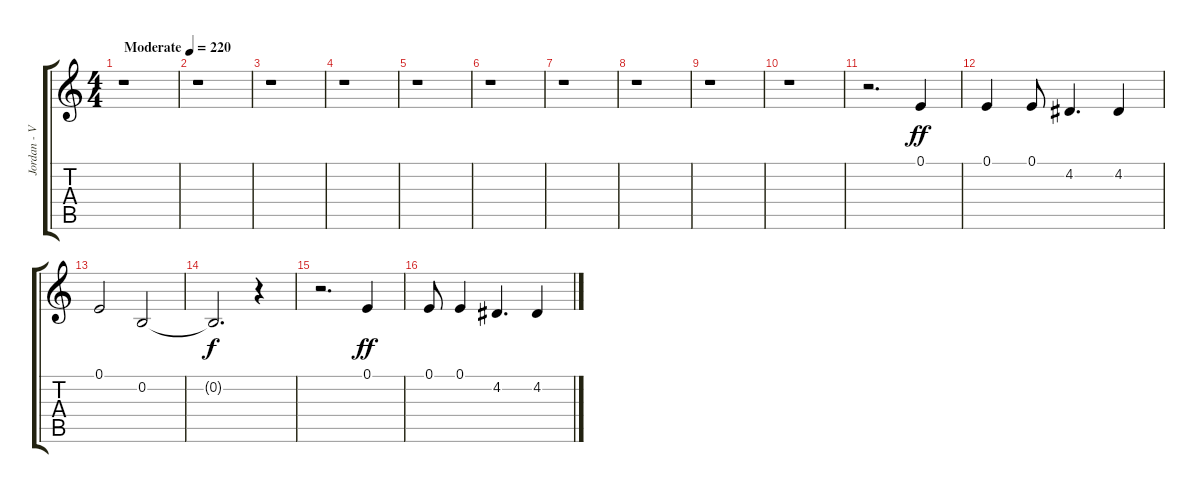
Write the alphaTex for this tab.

\track ("Jordan - Vocals" "Jordan - V") {instrument oboe}
\staff {score tabs}
\tuning (E4 B3 G3 D3 A2 E2) {hide}
\ts (4 4)
\tempo (220 "Moderate")
\clef g2
\ks c
r.1{dy ff instrument oboe} |
r.1 |
r.1 |
r.1 |
r.1 |
r.1 |
r.1 |
r.1 |
r.1 |
r.1 |
r.2{d} 0.1.4 |
0.1.4 0.1.8 4.2.4{d} 4.2.4 |
0.1.2 0.2.2 |
0.2{t}.2{d dy f} r.4 |
r.2{d} 0.1.4{dy ff} |
0.1.8 0.1.4 4.2.4{d} 4.2.4
